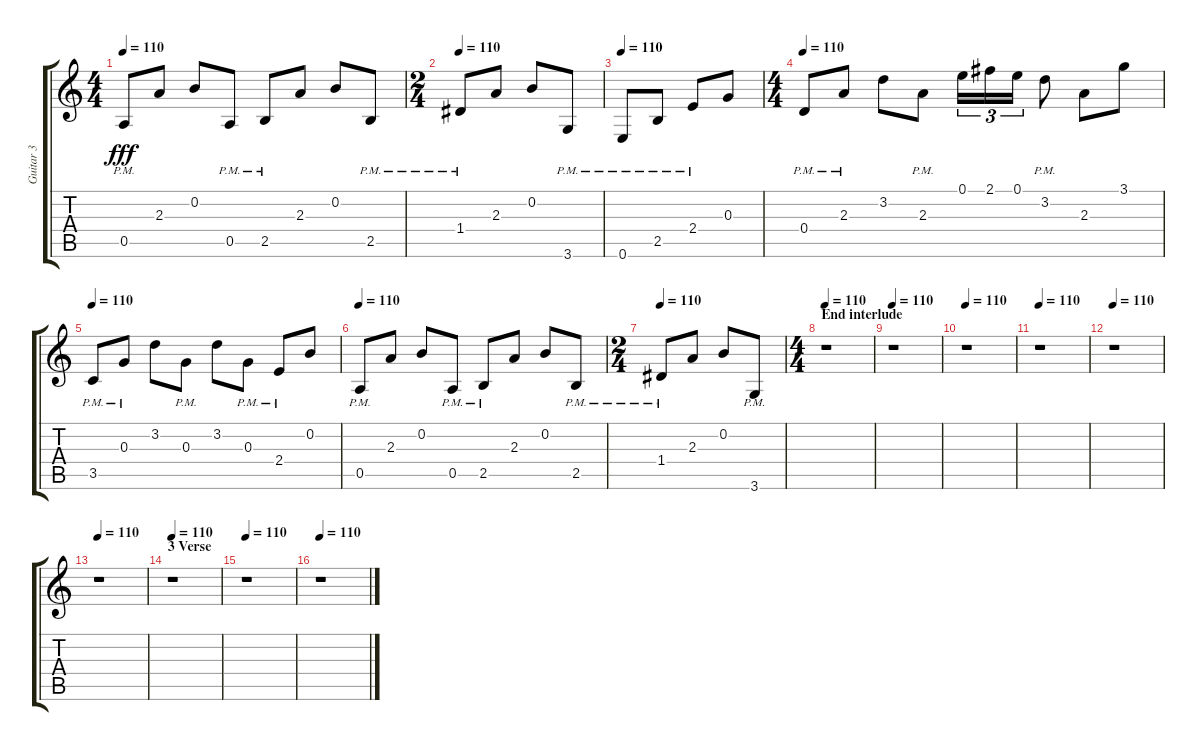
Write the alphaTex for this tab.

\track ("Guitar 3" "Guitar 3") {instrument distortionguitar}
\staff {score tabs}
\tuning (E4 B3 G3 D3 A2 E2) {hide}
\ts (4 4)
\tempo 110
\clef g2
\ks c
0.5{pm}.8{dy fff} 2.3.8 0.2.8 0.5{pm}.8 2.5{pm}.8 2.3.8 0.2.8 2.5{pm}.8 |
\ts (2 4)
\tempo 110
1.4{pm}.8 2.3.8 0.2.8 3.6{pm}.8 |
\tempo 110
0.6{pm}.8 2.5{pm}.8 2.4{pm}.8 0.3.8 |
\ts (4 4)
\tempo 110
0.4{pm}.8 2.3{pm}.8 3.2.8 2.3{pm}.8 0.1.16{tu (3 2)} 2.1.16{tu (3 2)} 0.1.16{tu (3 2)} 3.2{pm}.8 2.3.8 3.1.8 |
\tempo 110
3.5{pm}.8 0.3{pm}.8 3.2.8 0.3{pm}.8 3.2.8 0.3{pm}.8 2.4{pm}.8 0.2.8 |
\tempo 110
0.5{pm}.8 2.3.8 0.2.8 0.5{pm}.8 2.5{pm}.8 2.3.8 0.2.8 2.5{pm}.8 |
\ts (2 4)
\tempo 110
1.4{pm}.8 2.3.8 0.2.8 3.6{pm}.8 |
\ts (4 4)
\section ("" "End interlude")
\tempo 110
r.1 |
\tempo 110
r.1 |
\tempo 110
r.1 |
\tempo 110
r.1 |
\tempo 110
r.1 |
\tempo 110
r.1 |
\section ("" "3 Verse")
\tempo 110
r.1 |
\tempo 110
r.1 |
\tempo 110
r.1
